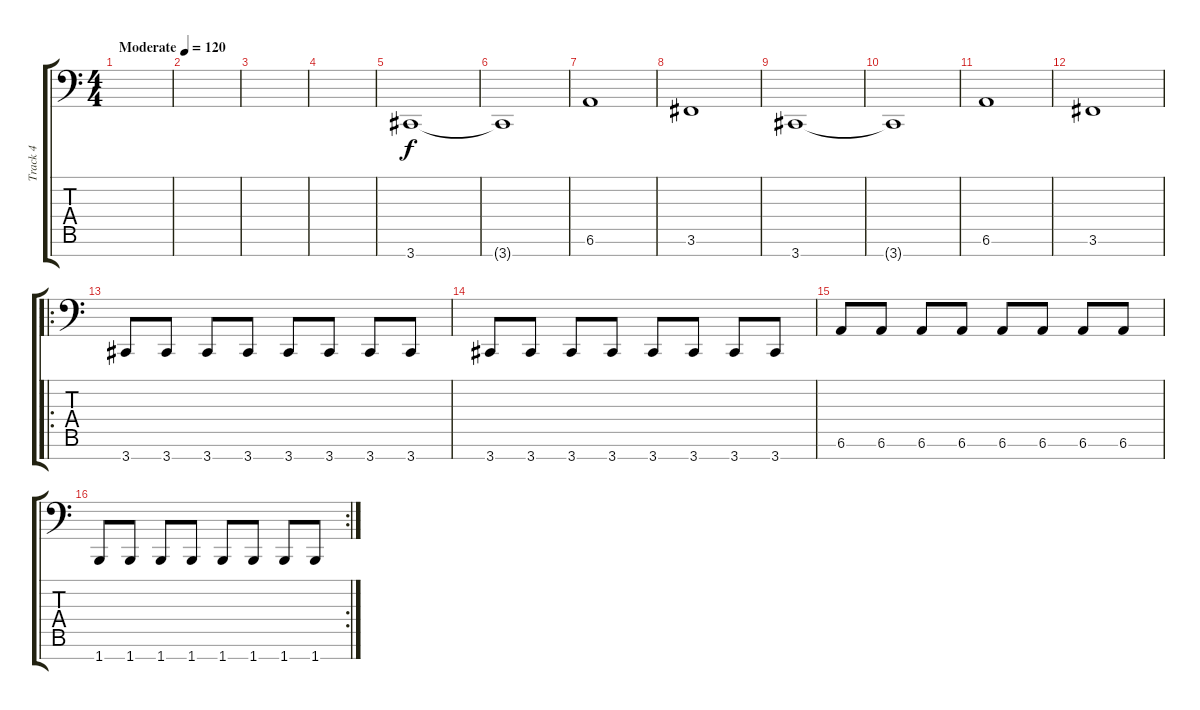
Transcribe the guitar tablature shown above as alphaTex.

\track ("Track 4" "Track 4") {instrument electricbassfinger}
\staff {score tabs}
\tuning (Eb3 Bb2 Gb2 Db2 Ab1 Eb1 Bb0) {hide}
\ts (4 4)
\tempo (120 "Moderate")
\clef f4
\ks c
|
|
|
|
3.7.1 |
3.7{t}.1 |
6.6.1 |
3.6.1 |
3.7.1 |
3.7{t}.1 |
6.6.1 |
3.6.1 |
\ro
3.7.8 3.7.8 3.7.8 3.7.8 3.7.8 3.7.8 3.7.8 3.7.8 |
3.7.8 3.7.8 3.7.8 3.7.8 3.7.8 3.7.8 3.7.8 3.7.8 |
6.6.8 6.6.8 6.6.8 6.6.8 6.6.8 6.6.8 6.6.8 6.6.8 |
\rc 2
1.7.8 1.7.8 1.7.8 1.7.8 1.7.8 1.7.8 1.7.8 1.7.8
